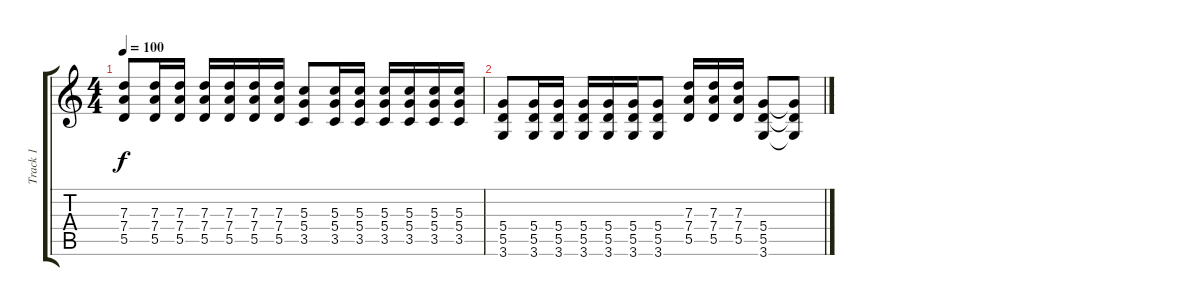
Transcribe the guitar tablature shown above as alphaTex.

\track ("Track 1" "Track 1") {instrument overdrivenguitar}
\staff {score tabs}
\tuning (E4 B3 G3 D3 A2 E2) {hide}
\ts (4 4)
\tempo 100
\clef g2
\ks c
(7.3 7.4 5.5).8{dy f} (7.3 7.4 5.5).16 (7.3 7.4 5.5).16 (7.3 7.4 5.5).16 (7.3 7.4 5.5).16 (7.3 7.4 5.5).16 (7.3 7.4 5.5).16 (5.3 5.4 3.5).8 (5.3 5.4 3.5).16 (5.3 5.4 3.5).16 (5.3 5.4 3.5).16 (5.3 5.4 3.5).16 (5.3 5.4 3.5).16 (5.3 5.4 3.5).16 |
(5.4 5.5 3.6).8 (5.4 5.5 3.6).16 (5.4 5.5 3.6).16 (5.4 5.5 3.6).16 (5.4 5.5 3.6).16 (5.4 5.5 3.6).16 (5.4 5.5 3.6).8 (7.3 7.4 5.5).16 (7.3 7.4 5.5).16 (7.3 7.4 5.5).16 (5.4 5.5 3.6).8 (5.4{t} 5.5{t} 3.6{t}).8
